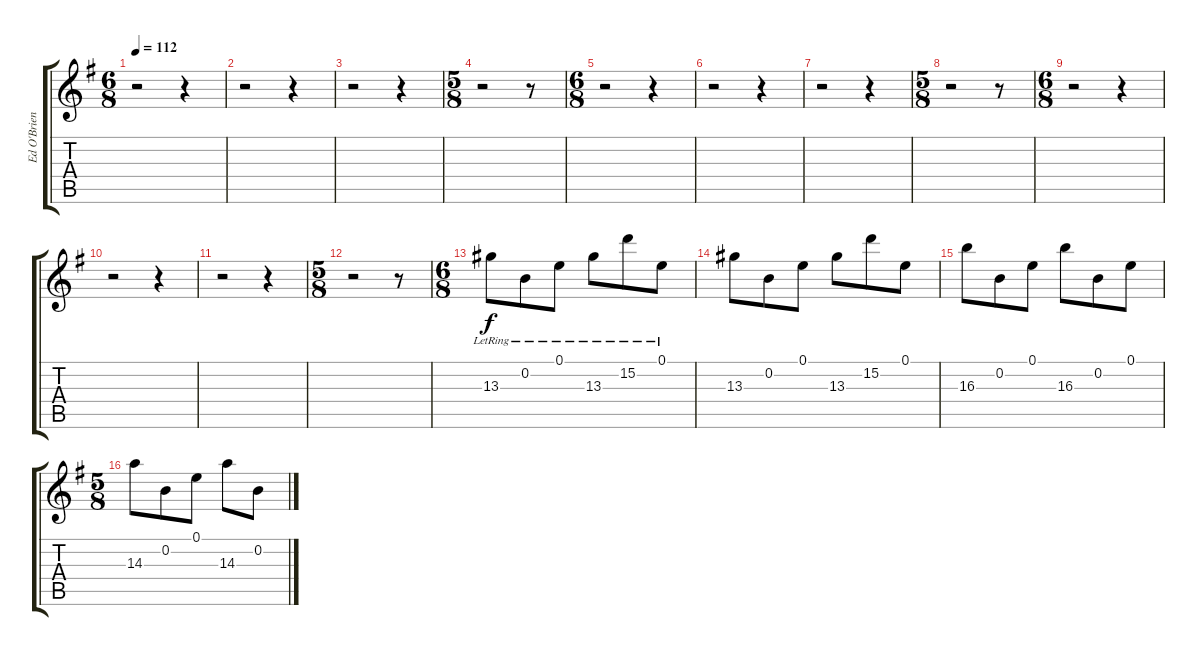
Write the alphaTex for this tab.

\track ("Ed O'Brien (Clean)" "Ed O'Brien") {instrument electricguitarclean}
\staff {score tabs}
\tuning (E4 B3 G3 D3 A2 E2) {hide}
\ts (6 8)
\tempo 112
\clef g2
\ks g
r.2{dy f} r.4 |
r.2 r.4 |
r.2 r.4 |
\ts (5 8)
r.2 r.8 |
\ts (6 8)
r.2 r.4 |
r.2 r.4 |
r.2 r.4 |
\ts (5 8)
r.2 r.8 |
\ts (6 8)
r.2 r.4 |
r.2 r.4 |
r.2 r.4 |
\ts (5 8)
r.2 r.8 |
\ts (6 8)
13.3{lr}.8 0.2{lr}.8 0.1{lr}.8 13.3{lr}.8 15.2{lr}.8 0.1{lr}.8 |
13.3.8 0.2.8 0.1.8 13.3.8 15.2.8 0.1.8 |
16.3.8 0.2.8 0.1.8 16.3.8 0.2.8 0.1.8 |
\ts (5 8)
14.3.8 0.2.8 0.1.8 14.3.8 0.2.8
